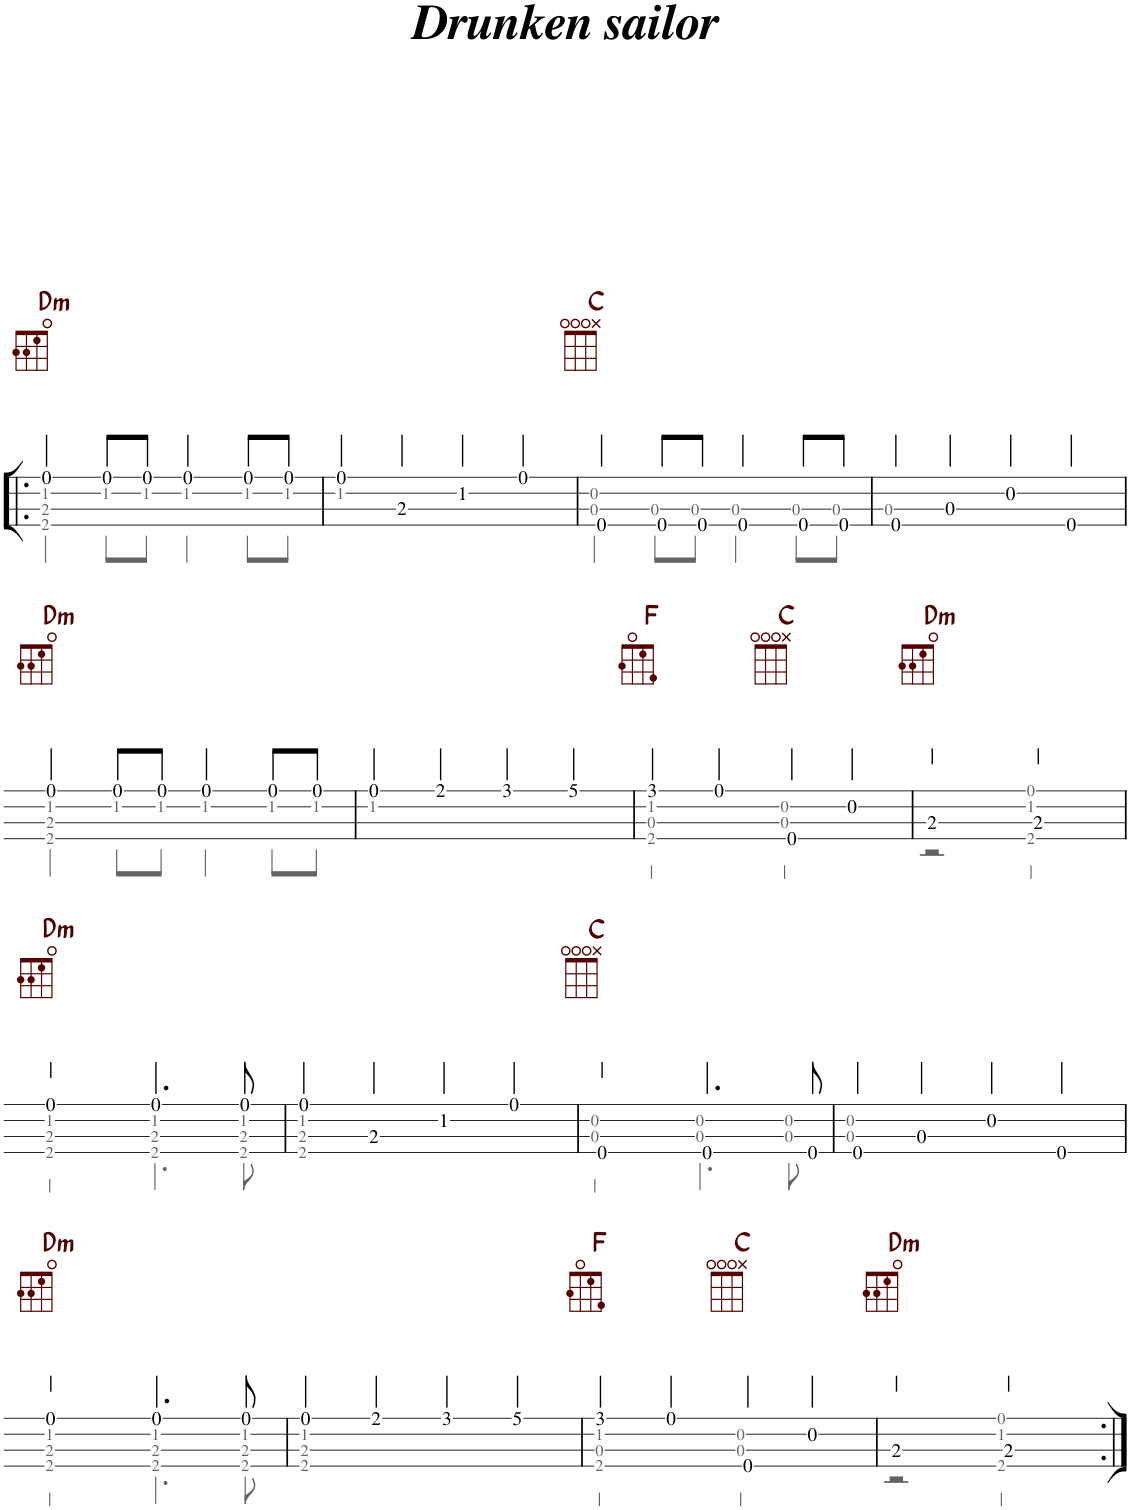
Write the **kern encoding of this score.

**kern	**harte
*part1	*part1
*staff1	*
*I"Ukulélé [Tablature]	*
*stria4	*
*k[]	*
*M4/4	*
=1!|:	=1!|:
*^	*
!	!	!LO:H:kt=m
4a/	4a!i\ 4d!i\ 4f!i\	D:min
8a/L	8f!i\L	.
8a/J	8f!i\J	.
4a/	4f!i\	.
8a/L	8f!i\L	.
8a/J	8f!i\J	.
=2	=2	=2
4a/	1f!i	.
4d/	.	.
4f/	.	.
4a/	.	.
=3	=3	=3
4g/	4c!i\ 4e!i\	C:maj
8g/L	8c!i\L	.
8g/J	8c!i\J	.
4g/	4c!i\	.
8g/L	8c!i\L	.
8g/J	8c!i\J	.
=4	=4	=4
4g/	1c!i	.
4c/	.	.
4e/	.	.
4g/	.	.
!!LO:LB:g=z	!!
=5	=5	=5
!	!	!LO:H:kt=m
4a/	4a!i\ 4d!i\ 4f!i\	D:min
8a/L	8f!i\L	.
8a/J	8f!i\J	.
4a/	4f!i\	.
8a/L	8f!i\L	.
8a/J	8f!i\J	.
=6	=6	=6
4a/	1f!i	.
4b/	.	.
4cc/	.	.
4dd/	.	.
=7	=7	=7
4cc/	2a!i\ 2c!i\ 2f!i\	F:maj
4a/	.	.
4g/	2c!i\ 2e!i\	C:maj
4e/	.	.
=8	=8	=8
!	!	!LO:H:kt=m
2d/	2r	D:min
2d/	2a!i\ 2f!i\ 2a!i\	.
!!LO:LB:g=z	!!
=9	=9	=9
!	!	!LO:H:kt=m
2a/	2a!i\ 2d!i\ 2f!i\	D:min
4.a/	4.a!i\ 4.d!i\ 4.f!i\	.
8a/	8a!i\ 8d!i\ 8f!i\	.
=10	=10	=10
4a/	1a!i 1d!i 1f!i	.
4d/	.	.
4f/	.	.
4a/	.	.
=11	=11	=11
2g/	2c!i\ 2e!i\	C:maj
4.g/	4.c!i\ 4.e!i\	.
8g/	8c!i\ 8e!i\	.
=12	=12	=12
4g/	1c!i 1e!i	.
4c/	.	.
4e/	.	.
4g/	.	.
!!LO:LB:g=z	!!
=13	=13	=13
!	!	!LO:H:kt=m
2a/	2a!i\ 2d!i\ 2f!i\	D:min
4.a/	4.a!i\ 4.d!i\ 4.f!i\	.
8a/	8a!i\ 8d!i\ 8f!i\	.
=14	=14	=14
4a/	1a!i 1d!i 1f!i	.
4b/	.	.
4cc/	.	.
4dd/	.	.
=15	=15	=15
4cc/	2a!i\ 2c!i\ 2f!i\	F:maj
4a/	.	.
4g/	2c!i\ 2e!i\	C:maj
4e/	.	.
=16	=16	=16
!	!	!LO:H:kt=m
2d/	2r	D:min
2d/	2a!i\ 2f!i\ 2a!i\	.
*v	*v	*
=:|!	=:|!
*-	*-
